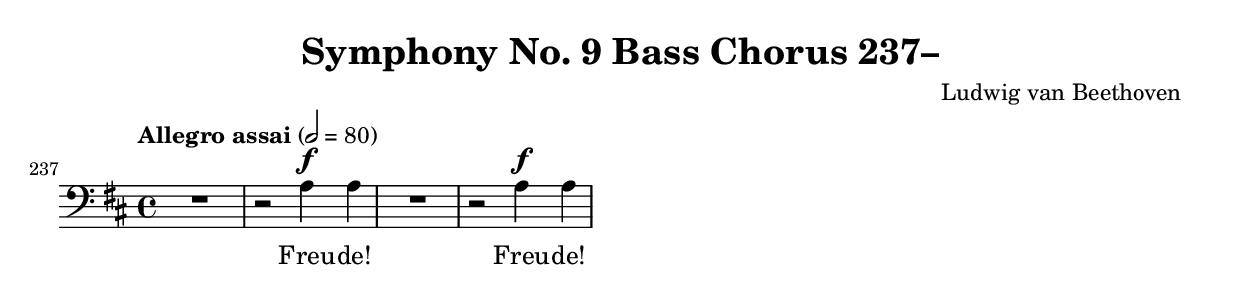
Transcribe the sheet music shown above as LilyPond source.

\version "2.24.4"
\header {
  title = "Symphony No. 9 Bass Chorus 237–"
  composer = "Ludwig van Beethoven"
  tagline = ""
}
\language "english"
\score {
  <<
  \relative {
    \clef bass
    \key d \major
    \time 4/4
    \tempo "Allegro assai" 2 = 80
    \set Score.currentBarNumber = #237
    R1 | r2 a4^\f a | R1 r2 a4^\f a |
  }
  \addlyrics {
    Freu -- de! Freu -- de!
  }
  >>
  \layout { indent = 0 }
  \midi {}
}
